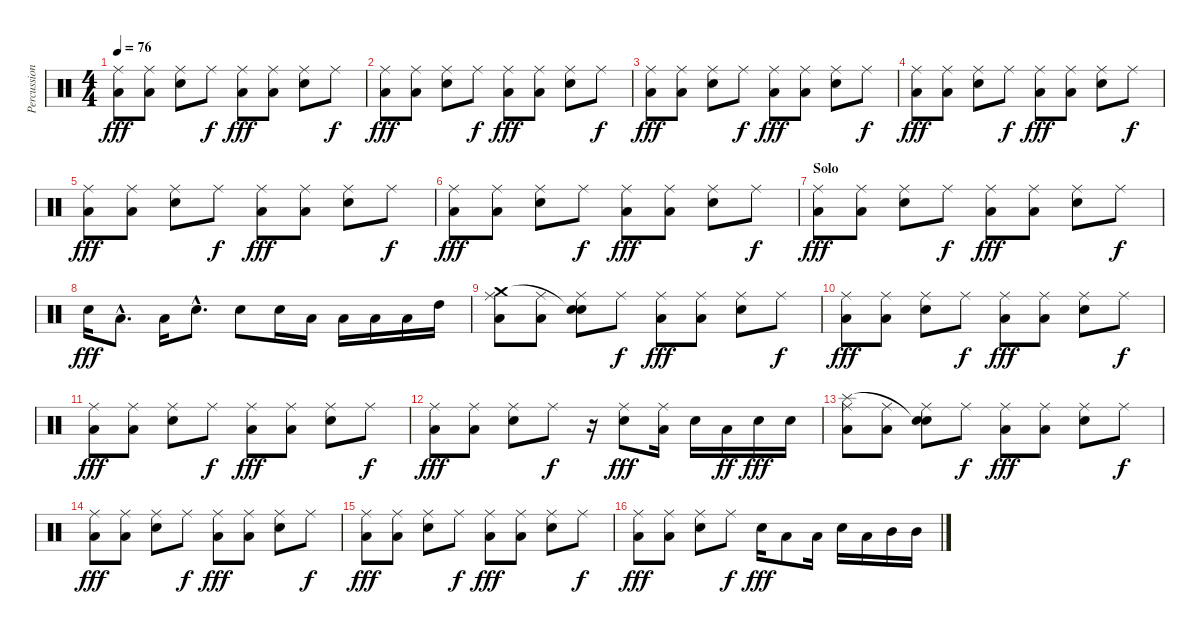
\track ("Percussions" "Percussion") {instrument percussion}
\staff {score}
\articulation defaults
\ts (4 4)
\tempo 76
\clef neutral
\ks c
("Low Floor Tom (hit)" "Ride (middle)").8{dy fff} ("Low Floor Tom (hit)" "Ride (middle)").8 ("Snare (hit) 2" "Ride (middle)").8 "Ride (middle)".8{dy f} ("Low Floor Tom (hit)" "Ride (middle)").8{dy fff} ("Low Floor Tom (hit)" "Ride (middle)").8 ("Snare (hit) 2" "Ride (middle)").8 "Ride (middle)".8{dy f} |
("Low Floor Tom (hit)" "Ride (middle)").8{dy fff} ("Low Floor Tom (hit)" "Ride (middle)").8 ("Snare (hit) 2" "Ride (middle)").8 "Ride (middle)".8{dy f} ("Low Floor Tom (hit)" "Ride (middle)").8{dy fff} ("Low Floor Tom (hit)" "Ride (middle)").8 ("Snare (hit) 2" "Ride (middle)").8 "Ride (middle)".8{dy f} |
("Low Floor Tom (hit)" "Ride (middle)").8{dy fff} ("Low Floor Tom (hit)" "Ride (middle)").8 ("Snare (hit) 2" "Ride (middle)").8 "Ride (middle)".8{dy f} ("Low Floor Tom (hit)" "Ride (middle)").8{dy fff} ("Low Floor Tom (hit)" "Ride (middle)").8 ("Snare (hit) 2" "Ride (middle)").8 "Ride (middle)".8{dy f} |
("Low Floor Tom (hit)" "Ride (middle)").8{dy fff} ("Low Floor Tom (hit)" "Ride (middle)").8 ("Snare (hit) 2" "Ride (middle)").8 "Ride (middle)".8{dy f} ("Low Floor Tom (hit)" "Ride (middle)").8{dy fff} ("Low Floor Tom (hit)" "Ride (middle)").8 ("Snare (hit) 2" "Ride (middle)").8 "Ride (middle)".8{dy f} |
("Low Floor Tom (hit)" "Ride (middle)").8{dy fff} ("Low Floor Tom (hit)" "Ride (middle)").8 ("Snare (hit) 2" "Ride (middle)").8 "Ride (middle)".8{dy f} ("Low Floor Tom (hit)" "Ride (middle)").8{dy fff} ("Low Floor Tom (hit)" "Ride (middle)").8 ("Snare (hit) 2" "Ride (middle)").8 "Ride (middle)".8{dy f} |
("Low Floor Tom (hit)" "Ride (middle)").8{dy fff} ("Low Floor Tom (hit)" "Ride (middle)").8 ("Snare (hit) 2" "Ride (middle)").8 "Ride (middle)".8{dy f} ("Low Floor Tom (hit)" "Ride (middle)").8{dy fff} ("Low Floor Tom (hit)" "Ride (middle)").8 ("Snare (hit) 2" "Ride (middle)").8 "Ride (middle)".8{dy f} |
\section ("" "Solo")
("Low Floor Tom (hit)" "Ride (middle)").8{dy fff} ("Low Floor Tom (hit)" "Ride (middle)").8 ("Snare (hit) 2" "Ride (middle)").8 "Ride (middle)".8{dy f} ("Low Floor Tom (hit)" "Ride (middle)").8{dy fff} ("Low Floor Tom (hit)" "Ride (middle)").8 ("Snare (hit) 2" "Ride (middle)").8 "Ride (middle)".8{dy f} |
"Snare (hit) 2".16{dy fff} "Low Floor Tom (hit)"{hac}.8{d} "Low Floor Tom (hit)".16 "Snare (hit) 2"{hac}.8{d} "Snare (hit) 2".8 "Snare (hit) 2".16 "Low Tom (hit)".16 "Low Tom (hit)".16 "Low Tom (hit)".16 "Low Tom (hit)".16 "High Tom (hit)".16 |
("Low Floor Tom (hit)" "Ride (middle)" "Crash medium (hit)").8 ("Low Floor Tom (hit)" "Ride (middle)").8 ("Snare (hit) 2" "Ride (middle)" "Snare (hit)"{t}).8 "Ride (middle)".8{dy f} ("Low Floor Tom (hit)" "Ride (middle)").8{dy fff} ("Low Floor Tom (hit)" "Ride (middle)").8 ("Snare (hit) 2" "Ride (middle)").8 "Ride (middle)".8{dy f} |
("Low Floor Tom (hit)" "Ride (middle)").8{dy fff} ("Low Floor Tom (hit)" "Ride (middle)").8 ("Snare (hit) 2" "Ride (middle)").8 "Ride (middle)".8{dy f} ("Low Floor Tom (hit)" "Ride (middle)").8{dy fff} ("Low Floor Tom (hit)" "Ride (middle)").8 ("Snare (hit) 2" "Ride (middle)").8 "Ride (middle)".8{dy f} |
("Low Floor Tom (hit)" "Ride (middle)").8{dy fff} ("Low Floor Tom (hit)" "Ride (middle)").8 ("Snare (hit) 2" "Ride (middle)").8 "Ride (middle)".8{dy f} ("Low Floor Tom (hit)" "Ride (middle)").8{dy fff} ("Low Floor Tom (hit)" "Ride (middle)").8 ("Snare (hit) 2" "Ride (middle)").8 "Ride (middle)".8{dy f} |
("Low Floor Tom (hit)" "Ride (middle)").8{dy fff} ("Low Floor Tom (hit)" "Ride (middle)").8 ("Snare (hit) 2" "Ride (middle)").8 "Ride (middle)".8{dy f} r.16 ("Snare (hit) 2" "Ride (middle)").8{dy fff} ("Low Tom (hit)" "Ride (middle)").16 "Snare (hit) 2".16 "Low Tom (hit)".16{dy ff} "Snare (hit) 2".16{dy fff} "Snare (hit) 2".16 |
("Low Floor Tom (hit)" "Ride (middle)" "Splash (hit)").8 ("Low Floor Tom (hit)" "Ride (middle)").8 ("Snare (hit) 2" "Ride (middle)" "Snare (hit)"{t}).8 "Ride (middle)".8{dy f} ("Low Floor Tom (hit)" "Ride (middle)").8{dy fff} ("Low Floor Tom (hit)" "Ride (middle)").8 ("Snare (hit) 2" "Ride (middle)").8 "Ride (middle)".8{dy f} |
("Low Floor Tom (hit)" "Ride (middle)").8{dy fff} ("Low Floor Tom (hit)" "Ride (middle)").8 ("Snare (hit) 2" "Ride (middle)").8 "Ride (middle)".8{dy f} ("Low Floor Tom (hit)" "Ride (middle)").8{dy fff} ("Low Floor Tom (hit)" "Ride (middle)").8 ("Snare (hit) 2" "Ride (middle)").8 "Ride (middle)".8{dy f} |
("Low Floor Tom (hit)" "Ride (middle)").8{dy fff} ("Low Floor Tom (hit)" "Ride (middle)").8 ("Snare (hit) 2" "Ride (middle)").8 "Ride (middle)".8{dy f} ("Low Floor Tom (hit)" "Ride (middle)").8{dy fff} ("Low Floor Tom (hit)" "Ride (middle)").8 ("Snare (hit) 2" "Ride (middle)").8 "Ride (middle)".8{dy f} |
("Low Floor Tom (hit)" "Ride (middle)").8{dy fff} ("Low Floor Tom (hit)" "Ride (middle)").8 ("Snare (hit) 2" "Ride (middle)").8 "Ride (middle)".8{dy f} "Snare (hit) 2".16{dy fff} "Low Floor Tom (hit)".8 "Low Floor Tom (hit)".16 "Snare (hit) 2".16 "Low Floor Tom (hit)".16 "Mid Tom (hit)".16 "Mid Tom (hit)".16
